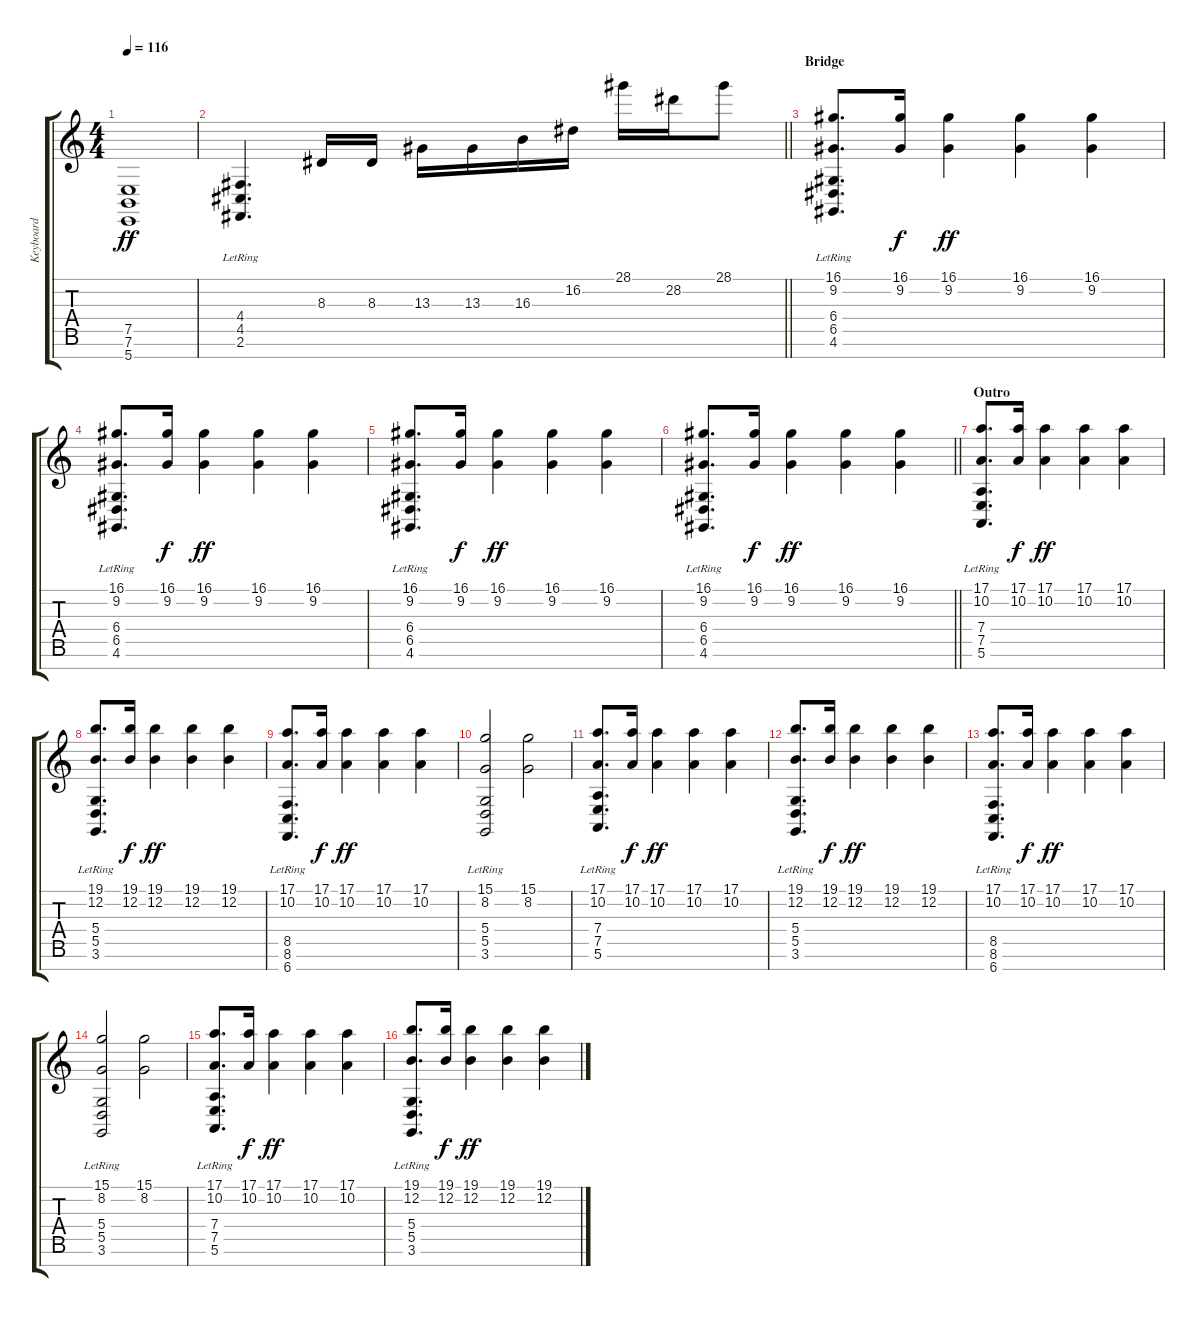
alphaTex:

\track ("Keyboard" "Keyboard") {instrument electricgrandpiano}
\staff {score tabs}
\tuning (E4 B3 G3 D3 A2 E2 B1) {hide}
\ts (4 4)
\tempo 116
\clef g2
\ks c
(7.5 7.6 5.7).1{dy ff} |
\barLineRight lightlight
(4.4{lr} 4.5{lr} 2.6{lr}).4{d} 8.3.16 8.3.16 13.3.16 13.3.16 16.3.16 16.2.16 28.1.16 28.2.16 28.1.8 |
\section ("" "Bridge")
(16.1{lr} 9.2 6.4{lr} 6.5{lr} 4.6{lr}).8{d} (16.1 9.2).16{dy f} (16.1 9.2).4{dy ff} (16.1 9.2).4 (16.1 9.2).4 |
(16.1{lr} 9.2 6.4{lr} 6.5{lr} 4.6{lr}).8{d} (16.1 9.2).16{dy f} (16.1 9.2).4{dy ff} (16.1 9.2).4 (16.1 9.2).4 |
(16.1{lr} 9.2 6.4{lr} 6.5{lr} 4.6{lr}).8{d} (16.1 9.2).16{dy f} (16.1 9.2).4{dy ff} (16.1 9.2).4 (16.1 9.2).4 |
\barLineRight lightlight
(16.1{lr} 9.2 6.4{lr} 6.5{lr} 4.6{lr}).8{d} (16.1 9.2).16{dy f} (16.1 9.2).4{dy ff} (16.1 9.2).4 (16.1 9.2).4 |
\section ("" "Outro")
(17.1{lr} 10.2 7.4{lr} 7.5{lr} 5.6{lr}).8{d} (17.1 10.2).16{dy f} (17.1 10.2).4{dy ff} (17.1 10.2).4 (17.1 10.2).4 |
(19.1{lr} 12.2 5.4{lr} 5.5{lr} 3.6{lr}).8{d} (19.1 12.2).16{dy f} (19.1 12.2).4{dy ff} (19.1 12.2).4 (19.1 12.2).4 |
(17.1{lr} 10.2 8.5{lr} 8.6{lr} 6.7{lr}).8{d} (17.1 10.2).16{dy f} (17.1 10.2).4{dy ff} (17.1 10.2).4 (17.1 10.2).4 |
(15.1{lr} 8.2 5.4{lr} 5.5{lr} 3.6{lr}).2 (15.1 8.2).2 |
(17.1{lr} 10.2 7.4{lr} 7.5{lr} 5.6{lr}).8{d} (17.1 10.2).16{dy f} (17.1 10.2).4{dy ff} (17.1 10.2).4 (17.1 10.2).4 |
(19.1{lr} 12.2 5.4{lr} 5.5{lr} 3.6{lr}).8{d} (19.1 12.2).16{dy f} (19.1 12.2).4{dy ff} (19.1 12.2).4 (19.1 12.2).4 |
(17.1{lr} 10.2 8.5{lr} 8.6{lr} 6.7{lr}).8{d} (17.1 10.2).16{dy f} (17.1 10.2).4{dy ff} (17.1 10.2).4 (17.1 10.2).4 |
(15.1{lr} 8.2 5.4{lr} 5.5{lr} 3.6{lr}).2 (15.1 8.2).2 |
(17.1{lr} 10.2 7.4{lr} 7.5{lr} 5.6{lr}).8{d} (17.1 10.2).16{dy f} (17.1 10.2).4{dy ff} (17.1 10.2).4 (17.1 10.2).4 |
(19.1{lr} 12.2 5.4{lr} 5.5{lr} 3.6{lr}).8{d} (19.1 12.2).16{dy f} (19.1 12.2).4{dy ff} (19.1 12.2).4 (19.1 12.2).4
